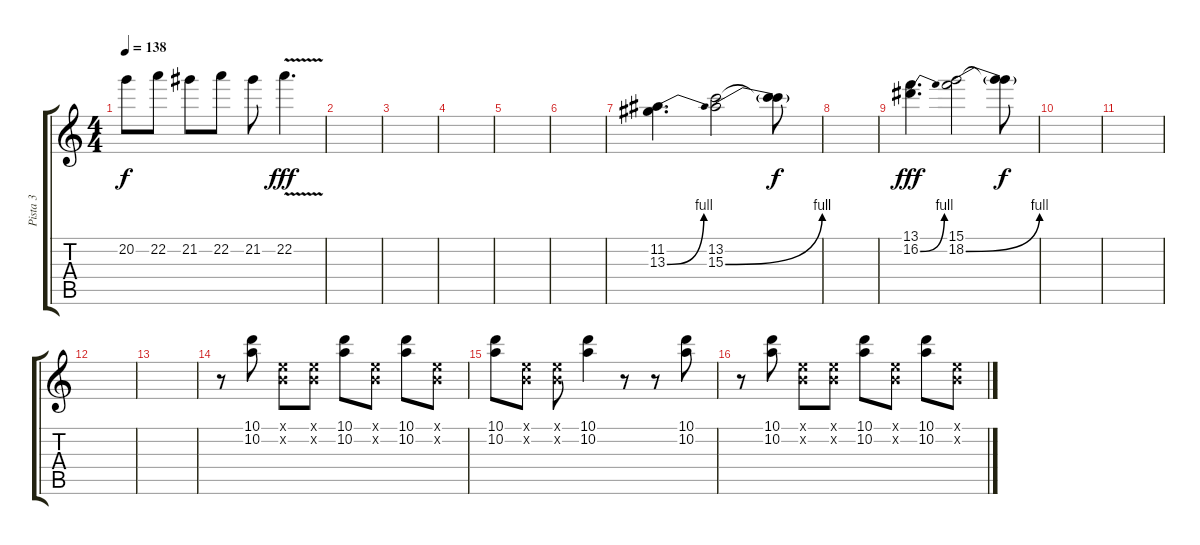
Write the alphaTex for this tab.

\track ("Pista 3" "Pista 3") {instrument distortionguitar}
\staff {score tabs}
\tuning (E4 B3 G3 D3 A2 E2) {hide}
\ts (4 4)
\tempo 138
\clef g2
\ks c
20.2{t}.8{dy f} 22.2.8 21.2.8 22.2.8 21.2.8 22.2{v}.4{d dy fff} |
|
|
|
|
|
(11.2 13.3{be (bend 0 0 60 4)}).4{d} (13.2 15.3{be (bend 0 0 60 4)}).2 (13.2{t} 15.3{t}).8{dy f} |
|
(13.1 16.2{be (bend 0 0 60 4)}).4{d dy fff} (15.1 18.2{be (bend 0 0 60 4)}).2 (15.1{t} 18.2{t}).8{dy f} |
|
|
|
|
r.8 (10.1 10.2).8 (0.1{x} 0.2{x}).8 (0.1{x} 0.2{x}).8 (10.1 10.2).8 (0.1{x} 0.2{x}).8 (10.1 10.2).8 (0.1{x} 0.2{x}).8 |
(10.1 10.2).8 (0.1{x} 0.2{x}).8 (0.1{x} 0.2{x}).8 (10.1 10.2).4 r.8 r.8 (10.1 10.2).8 |
r.8 (10.1 10.2).8 (0.1{x} 0.2{x}).8 (0.1{x} 0.2{x}).8 (10.1 10.2).8 (0.1{x} 0.2{x}).8 (10.1 10.2).8 (0.1{x} 0.2{x}).8
